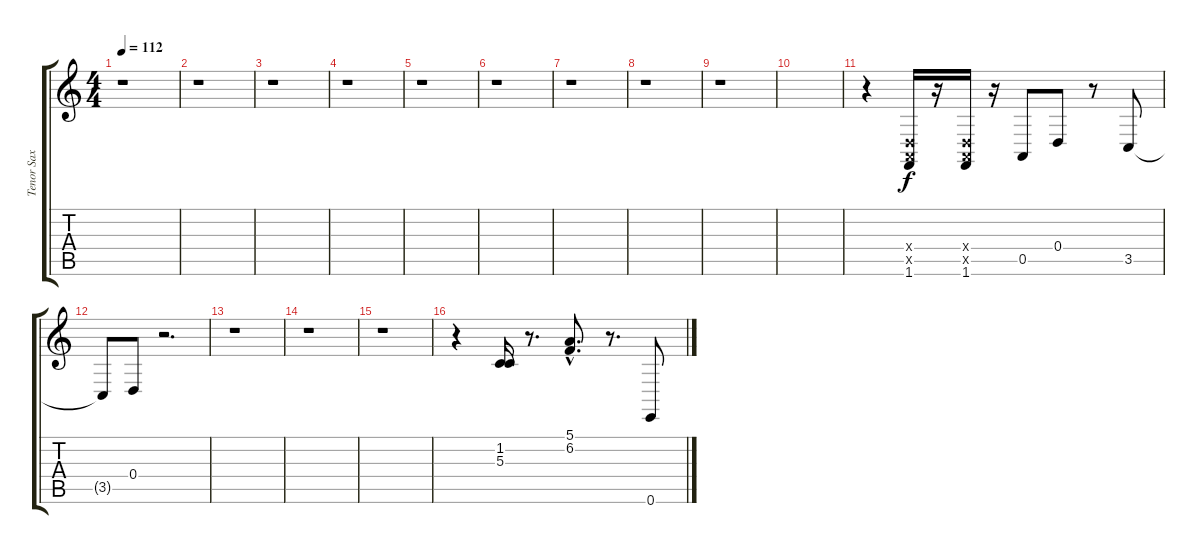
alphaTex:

\track ("Tenor Sax" "Tenor Sax") {instrument baritonesax}
\staff {score tabs}
\tuning (E4 B3 G3 D3 A2 E2) {hide}
\ts (4 4)
\tempo 112
\clef g2
\ks c
r.1{dy f} |
r.1 |
r.1 |
r.1 |
r.1 |
r.1 |
r.1 |
r.1 |
r.1 |
|
r.4 (0.4{x} 0.5{x} 1.6).16 r.16 (0.4{x} 0.5{x} 1.6).16 r.16 0.5.8 0.4.8 r.8 3.5.8 |
3.5{t}.8 0.4.8 r.2{d} |
r.1 |
r.1 |
r.1 |
r.4 (1.2 5.3).16 r.8{d} (5.1{hac} 6.2{hac}).8{d} r.8{d} 0.6.8
